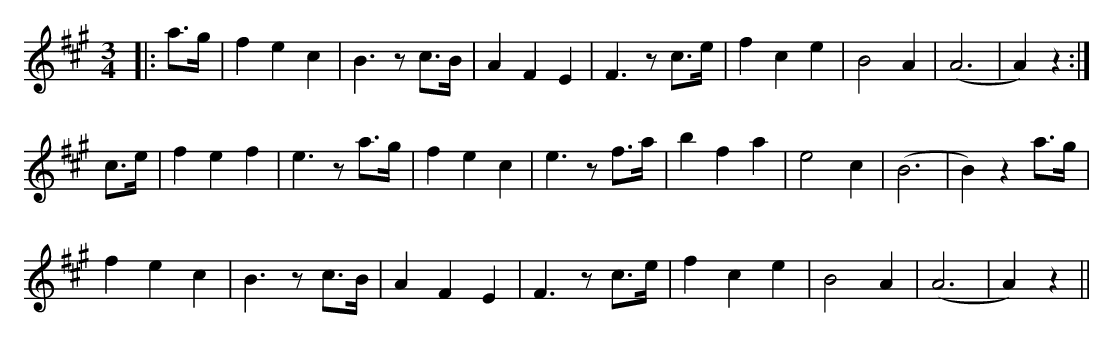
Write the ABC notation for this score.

X:1
M:3/4
K:A
|:a>g|f2e2c2|B3z c>B|A2F2E2|F3z c>e|f2c2e2|B4A2|(A6|A2)z2:|
c>e|f2e2f2|e3z a>g|f2e2c2|e3z f>a|b2f2a2|e4c2|(B6|B2)z2 a>g|
f2 e2 c2|B3z c>B|A2F2E2|F3z c>e|f2c2e2|B4A2|(A6|A2)z2||
